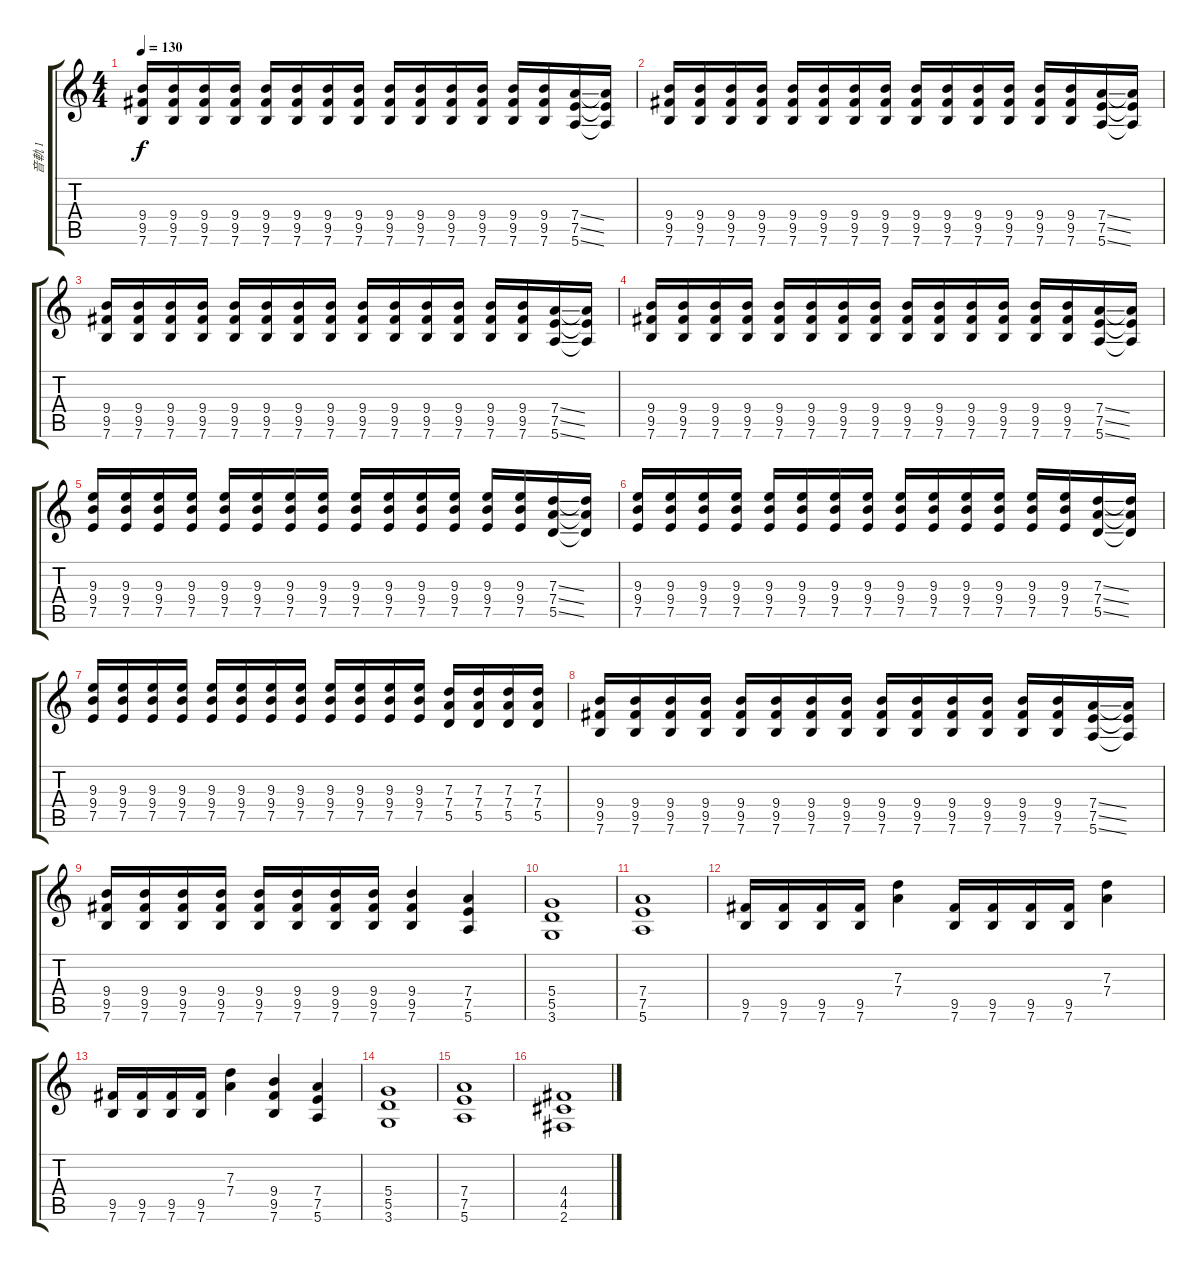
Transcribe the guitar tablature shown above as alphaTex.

\track ("音軌 1" "音軌 1") {instrument distortionguitar}
\staff {score tabs}
\tuning (E4 B3 G3 D3 A2 E2) {hide}
\ts (4 4)
\tempo 130
\clef g2
\ks c
(9.4 9.5 7.6).16{dy f} (9.4 9.5 7.6).16 (9.4 9.5 7.6).16 (9.4 9.5 7.6).16 (9.4 9.5 7.6).16 (9.4 9.5 7.6).16 (9.4 9.5 7.6).16 (9.4 9.5 7.6).16 (9.4 9.5 7.6).16 (9.4 9.5 7.6).16 (9.4 9.5 7.6).16 (9.4 9.5 7.6).16 (9.4 9.5 7.6).16 (9.4 9.5 7.6).16 (7.4{ss} 7.5{ss} 5.6{ss}).16 (7.4{t} 7.5{t} 5.6{t}).16 |
(9.4 9.5 7.6).16 (9.4 9.5 7.6).16 (9.4 9.5 7.6).16 (9.4 9.5 7.6).16 (9.4 9.5 7.6).16 (9.4 9.5 7.6).16 (9.4 9.5 7.6).16 (9.4 9.5 7.6).16 (9.4 9.5 7.6).16 (9.4 9.5 7.6).16 (9.4 9.5 7.6).16 (9.4 9.5 7.6).16 (9.4 9.5 7.6).16 (9.4 9.5 7.6).16 (7.4{ss} 7.5{ss} 5.6{ss}).16 (7.4{t} 7.5{t} 5.6{t}).16 |
(9.4 9.5 7.6).16 (9.4 9.5 7.6).16 (9.4 9.5 7.6).16 (9.4 9.5 7.6).16 (9.4 9.5 7.6).16 (9.4 9.5 7.6).16 (9.4 9.5 7.6).16 (9.4 9.5 7.6).16 (9.4 9.5 7.6).16 (9.4 9.5 7.6).16 (9.4 9.5 7.6).16 (9.4 9.5 7.6).16 (9.4 9.5 7.6).16 (9.4 9.5 7.6).16 (7.4{ss} 7.5{ss} 5.6{ss}).16 (7.4{t} 7.5{t} 5.6{t}).16 |
(9.4 9.5 7.6).16 (9.4 9.5 7.6).16 (9.4 9.5 7.6).16 (9.4 9.5 7.6).16 (9.4 9.5 7.6).16 (9.4 9.5 7.6).16 (9.4 9.5 7.6).16 (9.4 9.5 7.6).16 (9.4 9.5 7.6).16 (9.4 9.5 7.6).16 (9.4 9.5 7.6).16 (9.4 9.5 7.6).16 (9.4 9.5 7.6).16 (9.4 9.5 7.6).16 (7.4{ss} 7.5{ss} 5.6{ss}).16 (7.4{t} 7.5{t} 5.6{t}).16 |
(9.3 9.4 7.5).16 (9.3 9.4 7.5).16 (9.3 9.4 7.5).16 (9.3 9.4 7.5).16 (9.3 9.4 7.5).16 (9.3 9.4 7.5).16 (9.3 9.4 7.5).16 (9.3 9.4 7.5).16 (9.3 9.4 7.5).16 (9.3 9.4 7.5).16 (9.3 9.4 7.5).16 (9.3 9.4 7.5).16 (9.3 9.4 7.5).16 (9.3 9.4 7.5).16 (7.3{ss} 7.4{ss} 5.5{ss}).16 (7.3{t} 7.4{t} 5.5{t}).16 |
(9.3 9.4 7.5).16 (9.3 9.4 7.5).16 (9.3 9.4 7.5).16 (9.3 9.4 7.5).16 (9.3 9.4 7.5).16 (9.3 9.4 7.5).16 (9.3 9.4 7.5).16 (9.3 9.4 7.5).16 (9.3 9.4 7.5).16 (9.3 9.4 7.5).16 (9.3 9.4 7.5).16 (9.3 9.4 7.5).16 (9.3 9.4 7.5).16 (9.3 9.4 7.5).16 (7.3{ss} 7.4{ss} 5.5{ss}).16 (7.3{t} 7.4{t} 5.5{t}).16 |
(9.3 9.4 7.5).16 (9.3 9.4 7.5).16 (9.3 9.4 7.5).16 (9.3 9.4 7.5).16 (9.3 9.4 7.5).16 (9.3 9.4 7.5).16 (9.3 9.4 7.5).16 (9.3 9.4 7.5).16 (9.3 9.4 7.5).16 (9.3 9.4 7.5).16 (9.3 9.4 7.5).16 (9.3 9.4 7.5).16 (7.3 7.4 5.5).16 (7.3 7.4 5.5).16 (7.3 7.4 5.5).16 (7.3 7.4 5.5).16 |
(9.4 9.5 7.6).16 (9.4 9.5 7.6).16 (9.4 9.5 7.6).16 (9.4 9.5 7.6).16 (9.4 9.5 7.6).16 (9.4 9.5 7.6).16 (9.4 9.5 7.6).16 (9.4 9.5 7.6).16 (9.4 9.5 7.6).16 (9.4 9.5 7.6).16 (9.4 9.5 7.6).16 (9.4 9.5 7.6).16 (9.4 9.5 7.6).16 (9.4 9.5 7.6).16 (7.4{ss} 7.5{ss} 5.6{ss}).16 (7.4{t} 7.5{t} 5.6{t}).16 |
(9.4 9.5 7.6).16 (9.4 9.5 7.6).16 (9.4 9.5 7.6).16 (9.4 9.5 7.6).16 (9.4 9.5 7.6).16 (9.4 9.5 7.6).16 (9.4 9.5 7.6).16 (9.4 9.5 7.6).16 (9.4 9.5 7.6).4 (7.4 7.5 5.6).4 |
(5.4 5.5 3.6).1 |
(7.4 7.5 5.6).1 |
(9.5 7.6).16 (9.5 7.6).16 (9.5 7.6).16 (9.5 7.6).16 (7.3 7.4).4 (9.5 7.6).16 (9.5 7.6).16 (9.5 7.6).16 (9.5 7.6).16 (7.3 7.4).4 |
(9.5 7.6).16 (9.5 7.6).16 (9.5 7.6).16 (9.5 7.6).16 (7.3 7.4).4 (9.4 9.5 7.6).4 (7.4 7.5 5.6).4 |
(5.4 5.5 3.6).1 |
(7.4 7.5 5.6).1 |
(4.4 4.5 2.6).1
